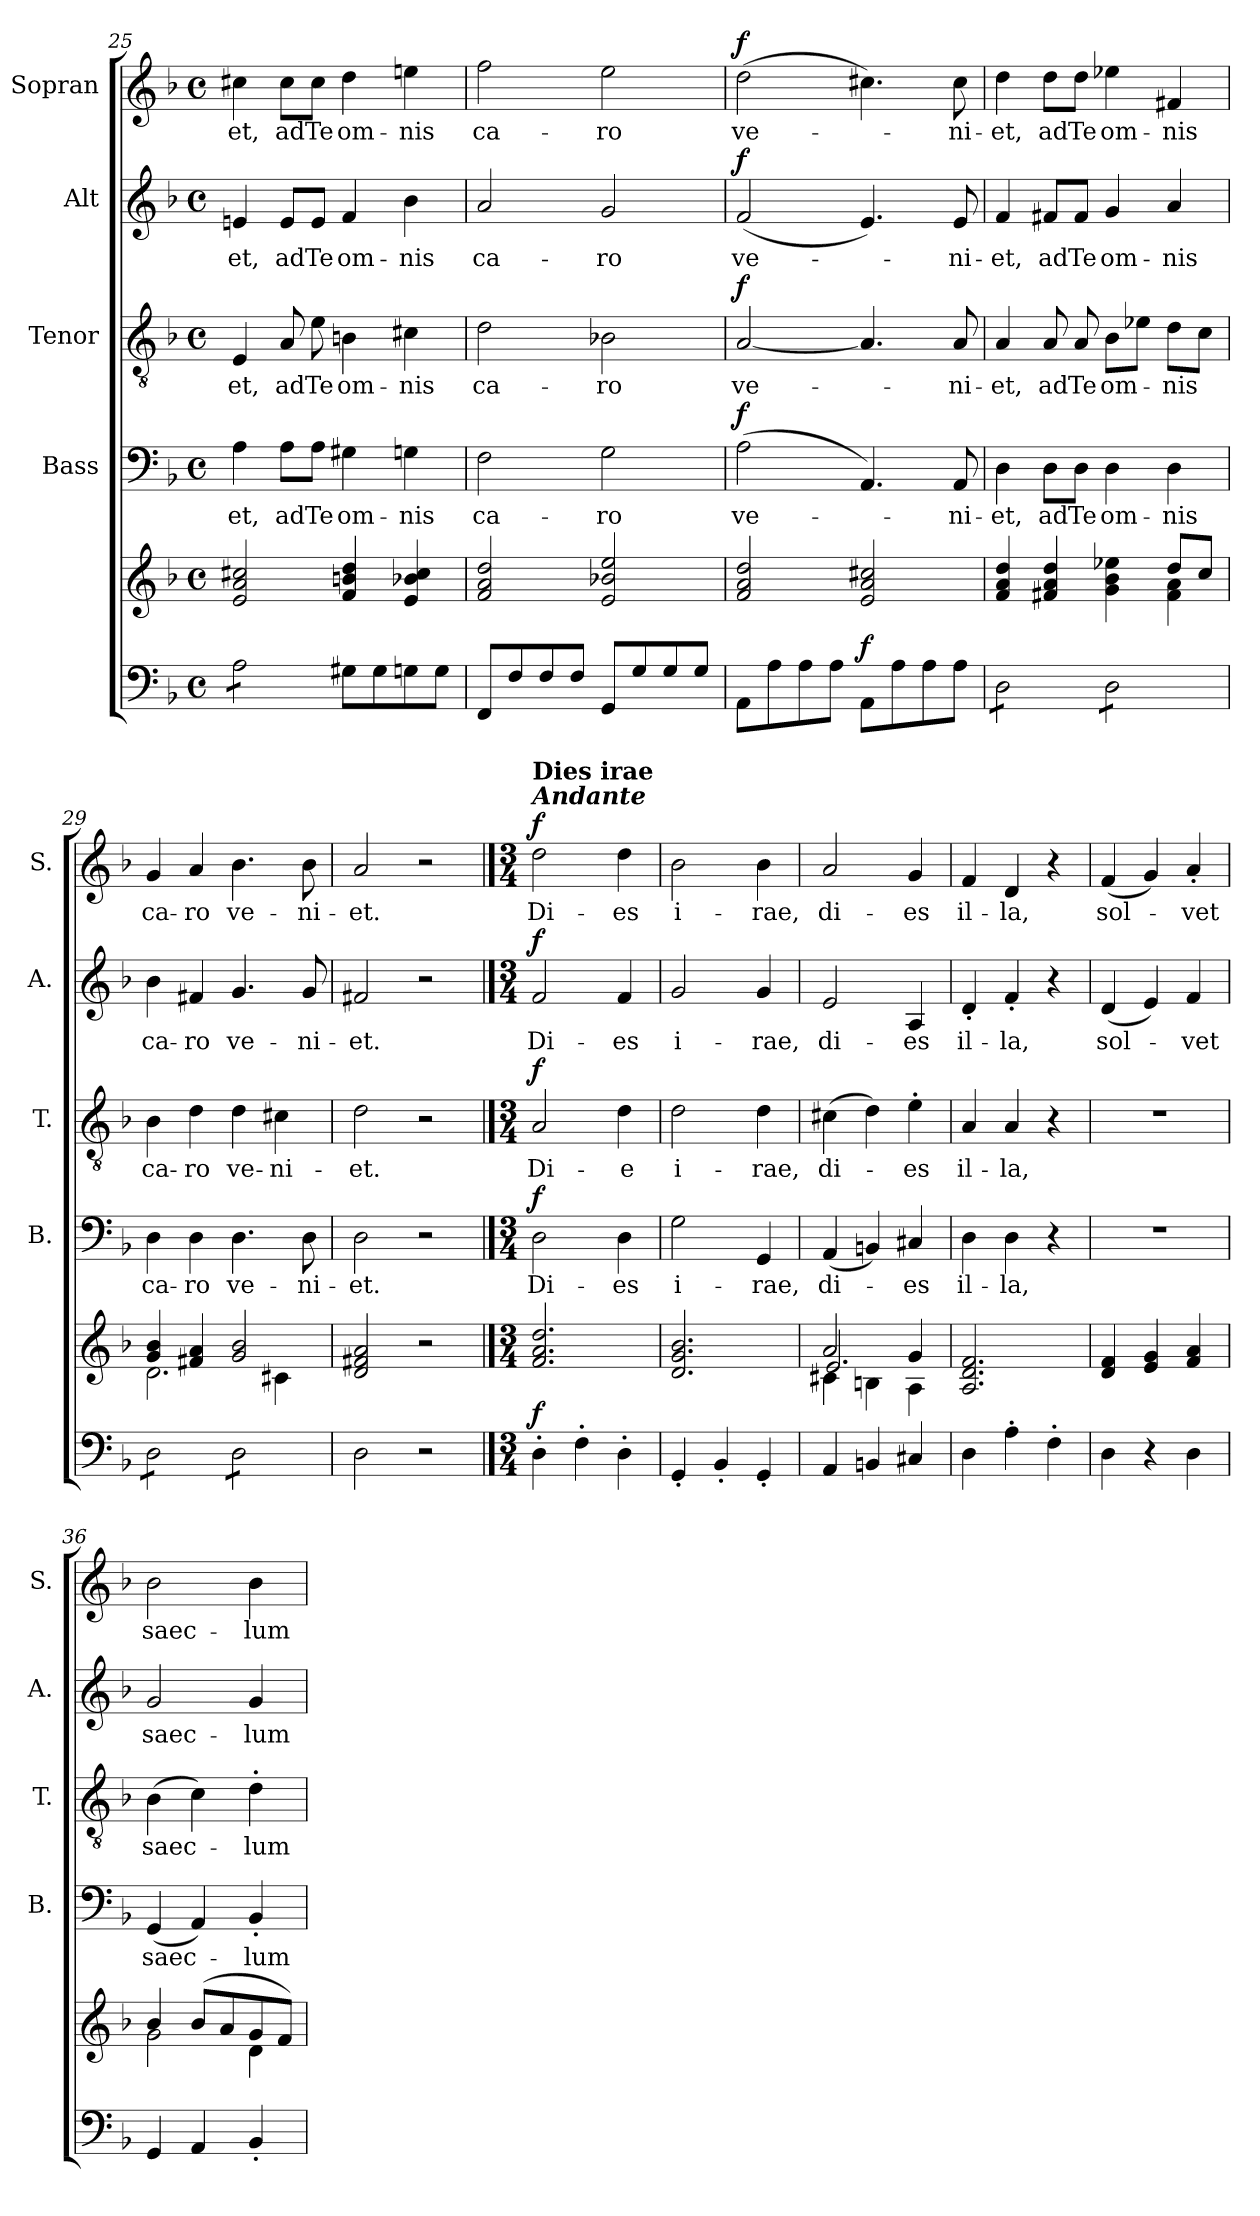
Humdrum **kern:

**kern	**kern	**dynam	**kern	**text	**dynam	**kern	**text	**dynam	**kern	**text	**dynam	**kern	**text	**dynam
*part5	*part5	*part5	*part4	*part4	*part4	*part3	*part3	*part3	*part2	*part2	*part2	*part1	*part1	*part1
*staff6	*staff5	*staff5/6	*staff4	*staff4	*staff4	*staff3	*staff3	*staff3	*staff2	*staff2	*staff2	*staff1	*staff1	*staff1
*	*	*	*I"Bass	*	*	*I"Tenor	*	*	*I"Alt	*	*	*I"Sopran	*	*
*	*	*	*I'B.	*	*	*I'T.	*	*	*I'A.	*	*	*I'S.	*	*
*clefF4	*clefG2	*	*clefF4	*	*	*clefGv2	*	*	*clefG2	*	*	*clefG2	*	*
*k[b-]	*k[b-]	*	*k[b-]	*	*	*k[b-]	*	*	*k[b-]	*	*	*k[b-]	*	*
*F:	*F:	*	*F:	*	*	*F:	*	*	*F:	*	*	*F:	*	*
*M4/4	*M4/4	*	*M4/4	*	*	*M4/4	*	*	*M4/4	*	*	*M4/4	*	*
*met(c)	*met(c)	*	*met(c)	*	*	*met(c)	*	*	*met(c)	*	*	*met(c)	*	*
=25	=25	=25	=25	=25	=25	=25	=25	=25	=25	=25	=25	=25	=25	=25
!	!	!	!	!LO:LY:b	!	!	!LO:LY:b	!	!	!LO:LY:b	!	!	!LO:LY:b	!
*tremolo	*	*	*	*	*	*	*	*	*	*	*	*	*	*
8A\L	2e/ 2a/ 2cc#X/	.	4A\	-et,	.	4E/	-et,	.	4en/	-et,	.	4cc#X\	-et,	.
8A\	.	.	.	.	.	.	.	.	.	.	.	.	.	.
!	!	!	!	!LO:LY:b	!	!	!LO:LY:b	!	!	!LO:LY:b	!	!	!LO:LY:b	!
8A\	.	.	8A\L	ad	.	8A/	ad	.	8e/L	ad	.	8cc#\L	ad	.
!	!	!	!	!LO:LY:b	!	!	!LO:LY:b	!	!	!LO:LY:b	!	!	!LO:LY:b	!
8A\J	.	.	8A\J	Te	.	8e\	Te	.	8e/J	Te	.	8cc#\J	Te	.
*Xtremolo	*	*	*	*	*	*	*	*	*	*	*	*	*	*
!	!	!	!	!LO:LY:b	!	!	!LO:LY:b	!	!	!LO:LY:b	!	!	!LO:LY:b	!
8G#X\L	4f/ 4bn/ 4dd/	.	4G#X\	om-	.	4Bn\	om-	.	4f/	om-	.	4dd\	om-	.
8G#\	.	.	.	.	.	.	.	.	.	.	.	.	.	.
!	!	!	!	!LO:LY:b	!	!	!LO:LY:b	!	!	!LO:LY:b	!	!	!LO:LY:b	!
8Gn\	4e/ 4b-X/ 4cc#/	.	4Gn\	-nis	.	4c#X\	-nis	.	4b-\	-nis	.	4een\	-nis	.
8G\J	.	.	.	.	.	.	.	.	.	.	.	.	.	.
!!LO:PB:g=z
=26	=26	=26	=26	=26	=26	=26	=26	=26	=26	=26	=26	=26	=26	=26
!	!	!LO:DY:a=2	!	!LO:LY:b	!LO:DY:a	!	!LO:LY:b	!LO:DY:a	!	!LO:LY:b	!LO:DY:a	!	!LO:LY:b	!LO:DY:a
8FF/L	2f/ 2a/ 2dd/	pf	2F\	ca-	pf	2d\	ca-	pf	2a/	ca-	pf	2ff\	ca-	pf
8F/	.	.	.	.	.	.	.	.	.	.	.	.	.	.
8F/	.	.	.	.	.	.	.	.	.	.	.	.	.	.
8F/J	.	.	.	.	.	.	.	.	.	.	.	.	.	.
!	!	!LO:DY:a=2	!	!LO:LY:b	!LO:DY:a	!	!LO:LY:b	!LO:DY:a	!	!LO:LY:b	!LO:DY:a	!	!LO:LY:b	!LO:DY:a
8GG/L	2e/ 2b-X/ 2ee/	pf	2G\	-ro	pf	2B-X\	-ro	pf	2g/	-ro	pf	2ee\	-ro	pf
8G/	.	.	.	.	.	.	.	.	.	.	.	.	.	.
8G/	.	.	.	.	.	.	.	.	.	.	.	.	.	.
8G/J	.	.	.	.	.	.	.	.	.	.	.	.	.	.
=27	=27	=27	=27	=27	=27	=27	=27	=27	=27	=27	=27	=27	=27	=27
!	!	!LO:DY:a=2	!	!LO:LY:b	!LO:DY:a	!	!LO:LY:b	!LO:DY:a	!	!LO:LY:b	!LO:DY:a	!	!LO:LY:b	!LO:DY:a
8AA\L	2f/ 2a/ 2dd/	pf	(>2A\	ve-	f	[2A/	ve-	f	(<2f/	ve-	f	(>2dd\	ve-	f
8A\	.	.	.	.	.	.	.	.	.	.	.	.	.	.
8A\	.	.	.	.	.	.	.	.	.	.	.	.	.	.
8A\J	.	.	.	.	.	.	.	.	.	.	.	.	.	.
!	!	!LO:DY:a=2	!	!	!	!	!	!	!	!	!	!	!	!
8AA\L	2e/ 2a/ 2cc#X/	f	4.AA/)	.	.	4.A/]	.	.	4.e/)	.	.	4.cc#X\)	.	.
8A\	.	.	.	.	.	.	.	.	.	.	.	.	.	.
8A\	.	.	.	.	.	.	.	.	.	.	.	.	.	.
!	!	!	!	!LO:LY:b	!	!	!LO:LY:b	!	!	!LO:LY:b	!	!	!LO:LY:b	!
8A\J	.	.	8AA/	-ni-	.	8A/	-ni-	.	8e/	-ni-	.	8cc#\	-ni-	.
=28	=28	=28	=28	=28	=28	=28	=28	=28	=28	=28	=28	=28	=28	=28
*	*^	*	*	*	*	*	*	*	*	*	*	*	*	*
!	!	!	!	!	!LO:LY:b	!	!	!LO:LY:b	!	!	!LO:LY:b	!	!	!LO:LY:b	!
*tremolo	*	*	*	*	*	*	*	*	*	*	*	*	*	*	*
8D\L	4f/ 4a/ 4dd/	2.ryy	.	4D\	-et,	.	4A/	-et,	.	4f/	-et,	.	4dd\	-et,	.
8D\	.	.	.	.	.	.	.	.	.	.	.	.	.	.	.
!	!	!	!	!	!LO:LY:b	!	!	!LO:LY:b	!	!	!LO:LY:b	!	!	!LO:LY:b	!
8D\	4f#X/ 4a/ 4dd/	.	.	8D\L	ad	.	8A/	ad	.	8f#X/L	ad	.	8dd\L	ad	.
!	!	!	!	!	!LO:LY:b	!	!	!LO:LY:b	!	!	!LO:LY:b	!	!	!LO:LY:b	!
8D\J	.	.	.	8D\J	Te	.	8A/	Te	.	8f#/J	Te	.	8dd\J	Te	.
!	!	!	!	!	!LO:LY:b	!	!	!LO:LY:b	!	!	!LO:LY:b	!	!	!LO:LY:b	!
8D\L	4g\ 4b-\ 4ee-X\	.	.	4D\	om-	.	8B-\L	om-	.	4g/	om-	.	4ee-X\	om-	.
8D\	.	.	.	.	.	.	8e-X\J	.	.	.	.	.	.	.	.
!	!	!	!	!	!LO:LY:b	!	!	!LO:LY:b	!	!	!LO:LY:b	!	!	!LO:LY:b	!
8D\	8dd/L	4f#\ 4a\	.	4D\	-nis	.	8d\L	-nis	.	4a/	-nis	.	4f#X/	-nis	.
8D\J	8cc/J	.	.	.	.	.	8c\J	.	.	.	.	.	.	.	.
=29	=29	=29	=29	=29	=29	=29	=29	=29	=29	=29	=29	=29	=29	=29	=29
!	!	!	!	!	!LO:LY:b	!	!	!LO:LY:b	!	!	!LO:LY:b	!	!	!LO:LY:b	!
8D\L	4g/ 4b-/	2.d\	.	4D\	ca-	.	4B-\	ca-	.	4b-\	ca-	.	4g/	ca-	.
8D\	.	.	.	.	.	.	.	.	.	.	.	.	.	.	.
!	!	!	!	!	!LO:LY:b	!	!	!LO:LY:b	!	!	!LO:LY:b	!	!	!LO:LY:b	!
8D\	4f#X/ 4a/	.	.	4D\	-ro	.	4d\	-ro	.	4f#X/	-ro	.	4a/	-ro	.
8D\J	.	.	.	.	.	.	.	.	.	.	.	.	.	.	.
!	!	!	!	!	!LO:LY:b	!	!	!LO:LY:b	!	!	!LO:LY:b	!	!	!LO:LY:b	!
8D\L	2g/ 2b-/	.	.	4.D\	ve-	.	4d\	ve-	.	4.g/	ve-	.	4.b-\	ve-	.
8D\	.	.	.	.	.	.	.	.	.	.	.	.	.	.	.
!	!	!	!	!	!	!	!	!LO:LY:b	!	!	!	!	!	!	!
8D\	.	4c#X\	.	.	.	.	4c#X\	-ni-	.	.	.	.	.	.	.
!	!	!	!	!	!LO:LY:b	!	!	!	!	!	!LO:LY:b	!	!	!LO:LY:b	!
8D\J	.	.	.	8D\	-ni-	.	.	.	.	8g/	-ni-	.	8b-\	-ni-	.
*Xtremolo	*	*	*	*	*	*	*	*	*	*	*	*	*	*	*
*	*v	*v	*	*	*	*	*	*	*	*	*	*	*	*	*
=30	=30	=30	=30	=30	=30	=30	=30	=30	=30	=30	=30	=30	=30	=30
!	!	!	!	!LO:LY:b	!	!	!LO:LY:b	!	!	!LO:LY:b	!	!	!LO:LY:b	!
2D\	2d/ 2f#X/ 2a/	.	2D\	-et.	.	2d\	-et.	.	2f#X/	-et.	.	2a/	-et.	.
2r	2r	.	2r	.	.	2r	.	.	2r	.	.	2r	.	.
!!LO:LB:g=z
==31	==31	==31	==31	==31	==31	==31	==31	==31	==31	==31	==31	==31	==31	==31
*M3/4	*M3/4	*	*M3/4	*	*	*M3/4	*	*	*M3/4	*	*	*M3/4	*	*
!	!	!	!	!	!	!	!	!	!	!	!	!LO:TX:a:Bi:t=Andante	!	!
!	!	!	!	!	!	!	!	!	!	!	!	!LO:TX:a:B:t=Dies irae	!	!
!	!	!LO:DY:a=2	!	!LO:LY:b	!LO:DY:a	!	!LO:LY:b	!LO:DY:a	!	!LO:LY:b	!LO:DY:a	!	!LO:LY:b	!LO:DY:a
4D'>\	2.f/ 2.a/ 2.dd/	f	2D\	Di-	f	2A/	Di-	f	2f/	Di-	f	2dd\	Di-	f
4F'>\	.	.	.	.	.	.	.	.	.	.	.	.	.	.
!	!	!	!	!LO:LY:b	!	!	!LO:LY:b	!	!	!LO:LY:b	!	!	!LO:LY:b	!
4D'>\	.	.	4D\	-es	.	4d\	-e	.	4f/	-es	.	4dd\	-es	.
=32	=32	=32	=32	=32	=32	=32	=32	=32	=32	=32	=32	=32	=32	=32
!	!	!	!	!LO:LY:b	!	!	!LO:LY:b	!	!	!LO:LY:b	!	!	!LO:LY:b	!
4GG'</	2.d/ 2.g/ 2.b-/	.	2G\	i-	.	2d\	i-	.	2g/	i-	.	2b-\	i-	.
4BB-'</	.	.	.	.	.	.	.	.	.	.	.	.	.	.
!	!	!	!	!LO:LY:b	!	!	!LO:LY:b	!	!	!LO:LY:b	!	!	!LO:LY:b	!
4GG'</	.	.	4GG/	-rae,	.	4d\	-rae,	.	4g/	-rae,	.	4b-\	-rae,	.
=33	=33	=33	=33	=33	=33	=33	=33	=33	=33	=33	=33	=33	=33	=33
*	*^	*	*	*	*	*	*	*	*	*	*	*	*	*
*	*	*^	*	*	*	*	*	*	*	*	*	*	*	*	*
!	!	!	!	!	!	!LO:LY:b	!	!	!LO:LY:b	!	!	!LO:LY:b	!	!	!LO:LY:b	!
4AA/	2a/	4c#X\	2.e/	.	(<4AA/	di-	.	(>4c#X\	di-	.	2e/	di-	.	2a/	di-	.
4BBn/	.	4Bn\	.	.	4BBn/)	.	.	4d\)	.	.	.	.	.	.	.	.
!	!	!	!	!	!	!LO:LY:b	!	!	!LO:LY:b	!	!	!LO:LY:b	!	!	!LO:LY:b	!
4C#X/	4g/	4A\	.	.	4C#X/	-es	.	4e'>\	-es	.	4A/	-es	.	4g/	-es	.
*	*	*v	*v	*	*	*	*	*	*	*	*	*	*	*	*	*
=34	=34	=34	=34	=34	=34	=34	=34	=34	=34	=34	=34	=34	=34	=34	=34
!	!	!	!	!	!LO:LY:b	!	!	!LO:LY:b	!	!	!LO:LY:b	!	!	!LO:LY:b	!
*	*v	*v	*	*	*	*	*	*	*	*	*	*	*	*	*
4D\	2.A/ 2.d/ 2.f/	.	4D\	il-	.	4A/	il-	.	4d'</	il-	.	4f/	il-	.
!	!	!	!	!LO:LY:b	!	!	!LO:LY:b	!	!	!LO:LY:b	!	!	!LO:LY:b	!
4A'>\	.	.	4D\	-la,	.	4A/	-la,	.	4f'</	-la,	.	4d/	-la,	.
4F'>\	.	.	4r	.	.	4r	.	.	4r	.	.	4r	.	.
=35	=35	=35	=35	=35	=35	=35	=35	=35	=35	=35	=35	=35	=35	=35
!	!	!	!	!	!	!	!	!	!	!LO:LY:b	!	!	!LO:LY:b	!
4D\	4d/ 4f/	.	2.r	.	.	2.r	.	.	(<4d/	sol-	.	(<4f/	sol-	.
4r	4e/ 4g/	.	.	.	.	.	.	.	4e/)	.	.	4g/)	.	.
!	!	!	!	!	!	!	!	!	!	!LO:LY:b	!	!	!LO:LY:b	!
4D\	4f/ 4a/	.	.	.	.	.	.	.	4f/	-vet	.	4a'</	-vet	.
=36	=36	=36	=36	=36	=36	=36	=36	=36	=36	=36	=36	=36	=36	=36
*	*^	*	*	*	*	*	*	*	*	*	*	*	*	*
!	!	!	!	!	!LO:LY:b	!	!	!LO:LY:b	!	!	!LO:LY:b	!	!	!LO:LY:b	!
4GG/	4b-/	2g\	.	(<4GG/	saec-	.	(>4B-\	saec-	.	2g/	saec-	.	2b-\	saec-	.
4AA/	(>8b-/L	.	.	4AA/)	.	.	4c\)	.	.	.	.	.	.	.	.
.	8a/	.	.	.	.	.	.	.	.	.	.	.	.	.	.
!	!	!	!	!	!LO:LY:b	!	!	!LO:LY:b	!	!	!LO:LY:b	!	!	!LO:LY:b	!
4BB-'</	8g/	4d\	.	4BB-'</	-lum	.	4d'>\	-lum	.	4g/	-lum	.	4b-\	-lum	.
.	8f/J)	.	.	.	.	.	.	.	.	.	.	.	.	.	.
*	*v	*v	*	*	*	*	*	*	*	*	*	*	*	*	*
=	=	=	=	=	=	=	=	=	=	=	=	=	=	=
*-	*-	*-	*-	*-	*-	*-	*-	*-	*-	*-	*-	*-	*-	*-
